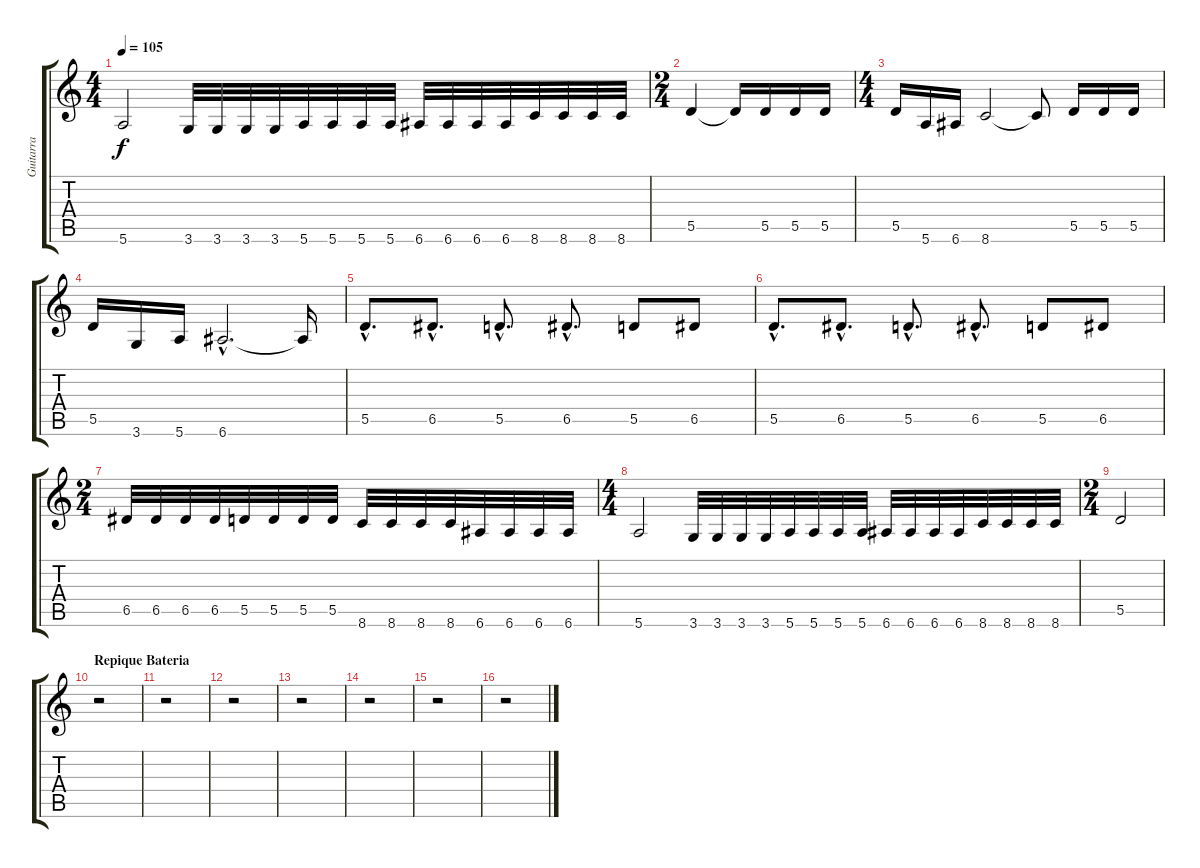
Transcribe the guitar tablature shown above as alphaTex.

\track ("Guitarra " "Guitarra ") {instrument electricguitarclean}
\staff {score tabs}
\tuning (E4 B3 G3 D3 A2 E2) {hide}
\ts (4 4)
\tempo 105
\clef g2
\ks c
5.6.2{dy f} 3.6.32 3.6.32 3.6.32 3.6.32 5.6.32 5.6.32 5.6.32 5.6.32 6.6.32 6.6.32 6.6.32 6.6.32 8.6.32 8.6.32 8.6.32 8.6.32 |
\ts (2 4)
5.5.4 5.5{t}.16 5.5.16 5.5.16 5.5.16 |
\ts (4 4)
5.5.16 5.6.16 6.6.16 8.6.2 8.6{t}.8 5.5.16 5.5.16 5.5.16 |
5.5.16 3.6.16 5.6.16 6.6{hac}.2{d} 6.6{t}.16 |
5.5{hac}.8{d} 6.5{hac}.8{d} 5.5{hac}.8{d} 6.5{hac}.8{d} 5.5.8 6.5.8 |
5.5{hac}.8{d} 6.5{hac}.8{d} 5.5{hac}.8{d} 6.5{hac}.8{d} 5.5.8 6.5.8 |
\ts (2 4)
6.5.32 6.5.32 6.5.32 6.5.32 5.5.32 5.5.32 5.5.32 5.5.32 8.6.32 8.6.32 8.6.32 8.6.32 6.6.32 6.6.32 6.6.32 6.6.32 |
\ts (4 4)
5.6.2 3.6.32 3.6.32 3.6.32 3.6.32 5.6.32 5.6.32 5.6.32 5.6.32 6.6.32 6.6.32 6.6.32 6.6.32 8.6.32 8.6.32 8.6.32 8.6.32 |
\ts (2 4)
5.5.2 |
\section ("" "Repique Bateria")
r.2 |
r.2 |
r.2 |
r.2 |
r.2 |
r.2 |
r.2
